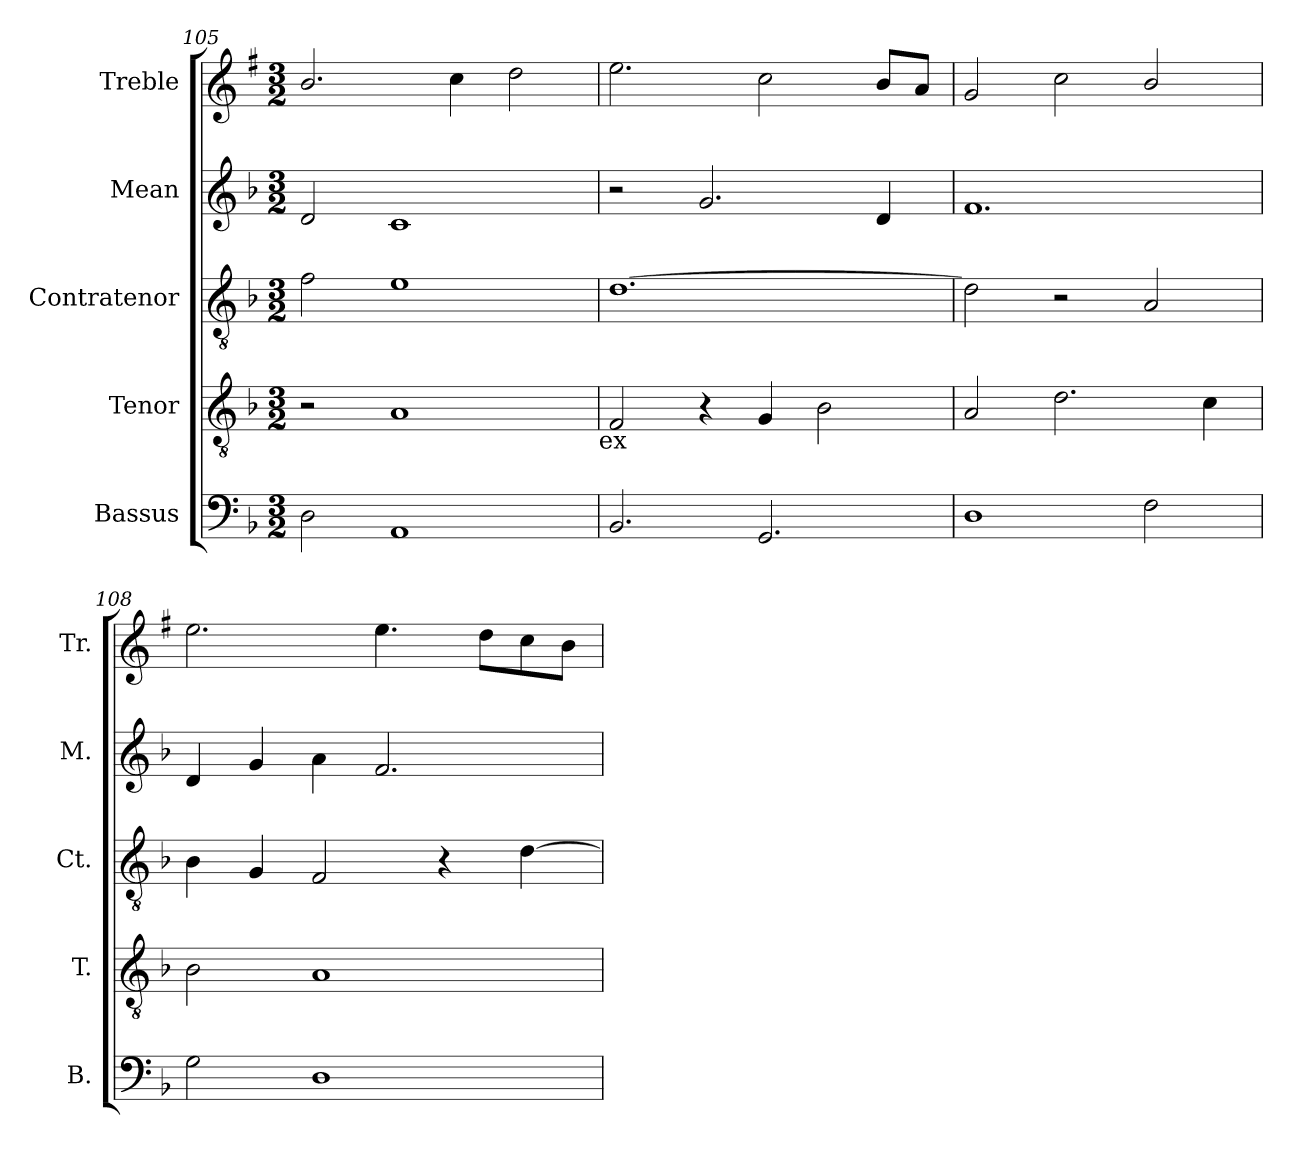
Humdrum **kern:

**kern	**kern	**kern	**kern	**kern
*part5	*part4	*part3	*part2	*part1
*staff5	*staff4	*staff3	*staff2	*staff1
*I"Bassus	*I"Tenor	*I"Contratenor	*I"Mean	*I"Treble
*I'B.	*I'T.	*I'Ct.	*I'M.	*I'Tr.
*clefF4	*clefGv2	*clefGv2	*clefG2	*clefG2
*ITrd7c12	*	*	*	*ITrd1c2
*k[b-]	*k[b-]	*k[b-]	*k[b-]	*k[b-]
*F:	*F:	*F:	*F:	*F:
*M3/2	*M3/2	*M3/2	*M3/2	*M3/2
=105	=105	=105	=105	=105
2DD\	2r	2f\	2d/	2.a/
1AAA	1A	1e	1c	.
.	.	.	.	4b-\
.	.	.	.	2cc\
!	!LO:TX:b:t=ex	!	!	!
=106	=106	=106	=106	=106
2.BBB-/	2F/	[>1.d	2r	2.dd\
.	4r	.	2.g/	.
2.GGG/	4G/	.	.	2b-\
.	2B-\	.	.	.
.	.	.	4d/	8a/L
.	.	.	.	8g/J
=107	=107	=107	=107	=107
1DD	2A/	2d\]	1.f	2f/
.	2.d\	2r	.	2b-\
2FF\	.	2A/	.	2a/
.	4c\	.	.	.
!!LO:PB:g=z
=108	=108	=108	=108	=108
2GG\	2B-\	4B-\	4d/	2.dd\
.	.	4G/	4g/	.
1DD	1A	2F/	4a\	.
.	.	.	2.f/	4.dd\
.	.	4r	.	.
.	.	.	.	8cc\L
.	.	[>4d\	.	8b-\
.	.	.	.	8a\J
=	=	=	=	=
*-	*-	*-	*-	*-
